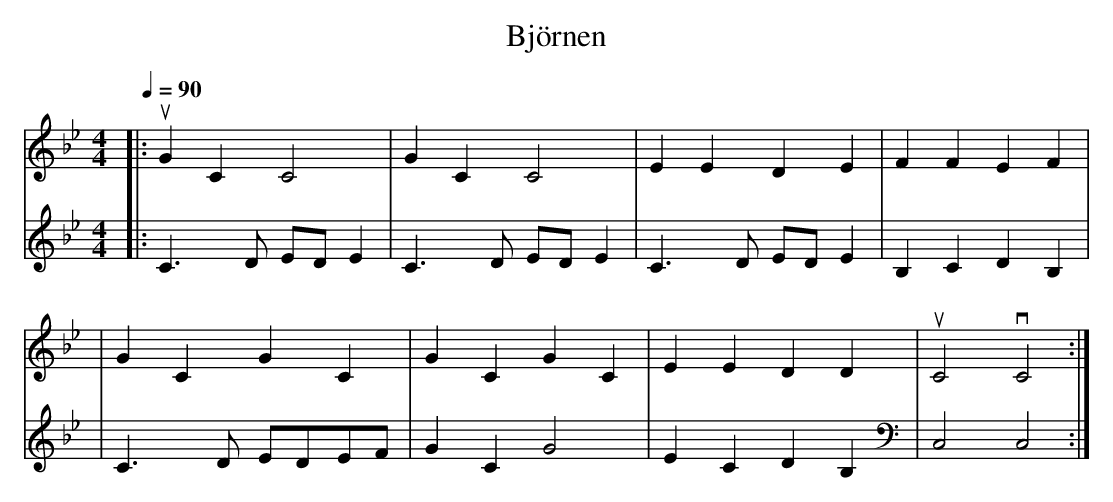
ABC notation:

X:1
T: Björnen
M: 4/4
L: 1/4
Q: 90
K: Bb
[V:1] [|: uGC C2 | GC C2 | EE DE | FF EF |
[V:2] [|: C3/2D/2 E/2D/2 E | C3/2D/2 E/2D/2 E | C3/2D/2 E/2D/2 E | B,C DB, |
[V:1] | GC GC | GC GC | EE DD | uC2 vC2 :|]
[V:2] | C3/2D/2 E/2D/2E/2F/2 | GC G2 | EC DB, | C,2 C,2 :|]
